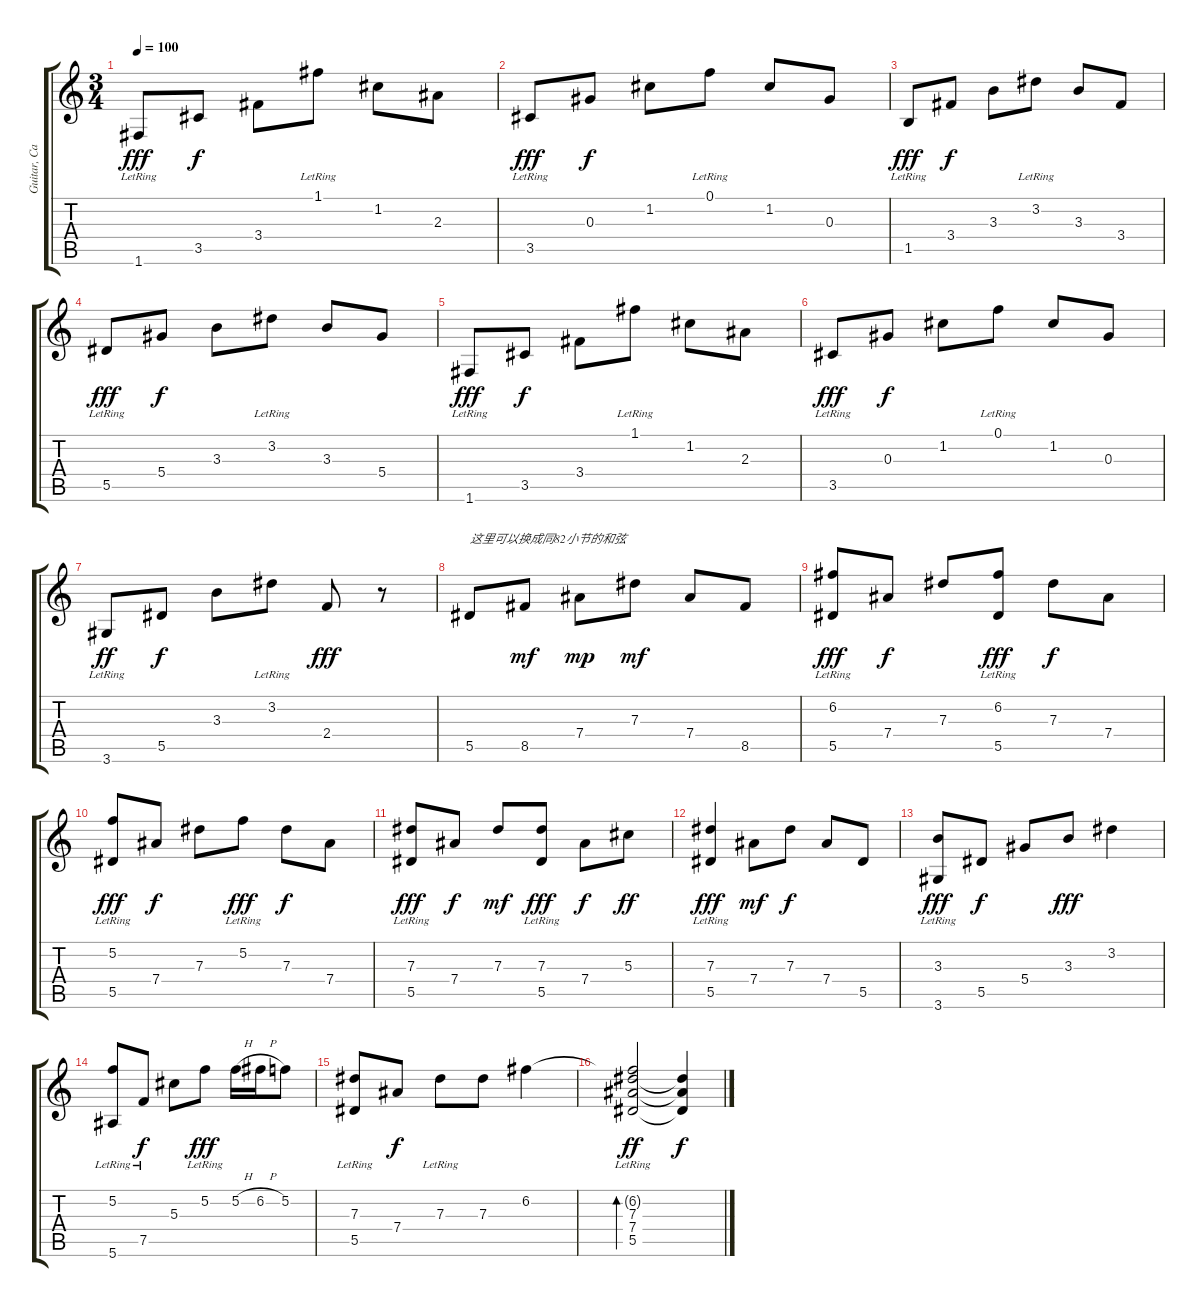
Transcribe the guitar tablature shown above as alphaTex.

\track ("Guitar, Capo=1" "Guitar, Ca") {instrument acousticguitarnylon}
\staff {score tabs}
\tuning (F4 C4 Ab3 Eb3 Bb2 F2) {hide}
\ts (3 4)
\tempo 100
\clef g2
\ks c
1.6{lr}.8{dy fff} 3.5.8{dy f} 3.4.8 1.1{lr}.8 1.2.8 2.3.8 |
3.5{lr}.8{dy fff} 0.3.8{dy f} 1.2.8 0.1{lr}.8 1.2.8 0.3.8 |
1.5{lr}.8{dy fff} 3.4.8{dy f} 3.3.8 3.2{lr}.8 3.3.8 3.4.8 |
5.5{lr}.8{dy fff} 5.4.8{dy f} 3.3.8 3.2{lr}.8 3.3.8 5.4.8 |
1.6{lr}.8{dy fff} 3.5.8{dy f} 3.4.8 1.1{lr}.8 1.2.8 2.3.8 |
3.5{lr}.8{dy fff} 0.3.8{dy f} 1.2.8 0.1{lr}.8 1.2.8 0.3.8 |
3.6{lr}.8{dy ff} 5.5.8{dy f} 3.3.8 3.2{lr}.8 2.4.8{dy fff} r.8 |
5.5.8{txt "这里可以换成同82小节的和弦"} 8.5.8{dy mf} 7.4.8{dy mp} 7.3.8{dy mf} 7.4.8 8.5.8 |
(6.2{lr} 5.5{lr}).8{dy fff} 7.4.8{dy f} 7.3.8 (6.2{lr} 5.5{lr}).8{dy fff} 7.3.8{dy f} 7.4.8 |
(5.2{lr} 5.5{lr}).8{dy fff} 7.4.8{dy f} 7.3.8 5.2{lr}.8{dy fff} 7.3.8{dy f} 7.4.8 |
(7.3{lr} 5.5{lr}).8{dy fff} 7.4.8{dy f} 7.3.8{dy mf} (7.3{lr} 5.5{lr}).8{dy fff} 7.4.8{dy f} 5.3.8{dy ff} |
(7.3{lr} 5.5{lr}).4{dy fff} 7.4.8{dy mf} 7.3.8{dy f} 7.4.8 5.5.8 |
(3.3{lr} 3.6{lr}).8{dy fff} 5.5.8{dy f} 5.4.8 3.3.8{dy fff} 3.2.4 |
(5.2{lr} 5.6).8 7.5{lr}.8{dy f} 5.3.8 5.2{lr}.8{dy fff} 5.2{h}.16 6.2{h}.16 5.2.8 |
(7.3{lr} 5.5{lr}).8 7.4.8{dy f} 7.3{lr}.8 7.3.8 6.2.4 |
(6.2{t} 7.3{lr} 7.4{lr} 5.5{lr}).2{bd 120 dy ff} (7.3{t} 7.4{t} 5.5{t}).4{dy f}
